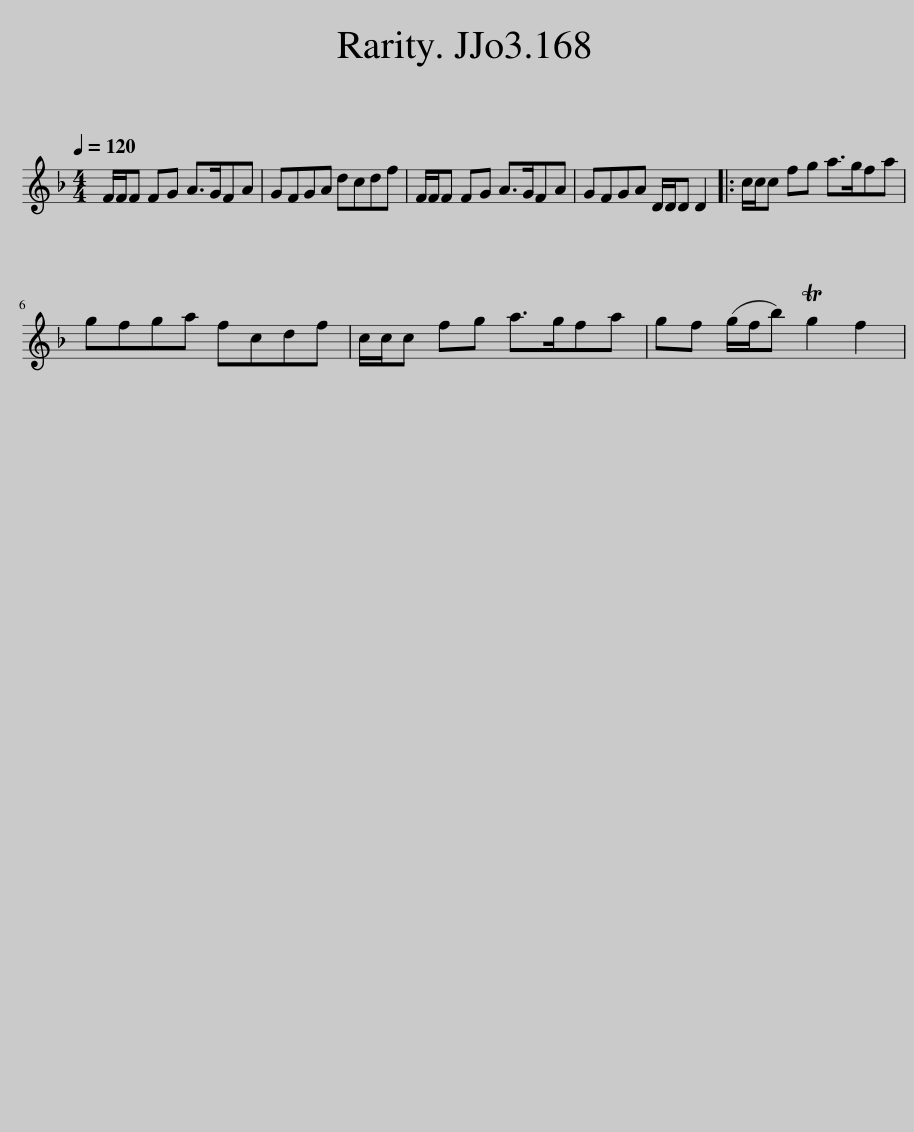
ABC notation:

X:1
L:1/8
Q:1/4=120
M:4/4
I:linebreak $
K:F
V:1 treble
V:1
 F/F/F FG A>GFA | GFGA dcdf | F/F/F FG A>GFA | GFGA D/D/D D2 |: c/c/c fg a>gfa |$ %5
 gfga fcdf | c/c/c fg a>gfa | gf (g/f/b) Tg2 f2 | %8
